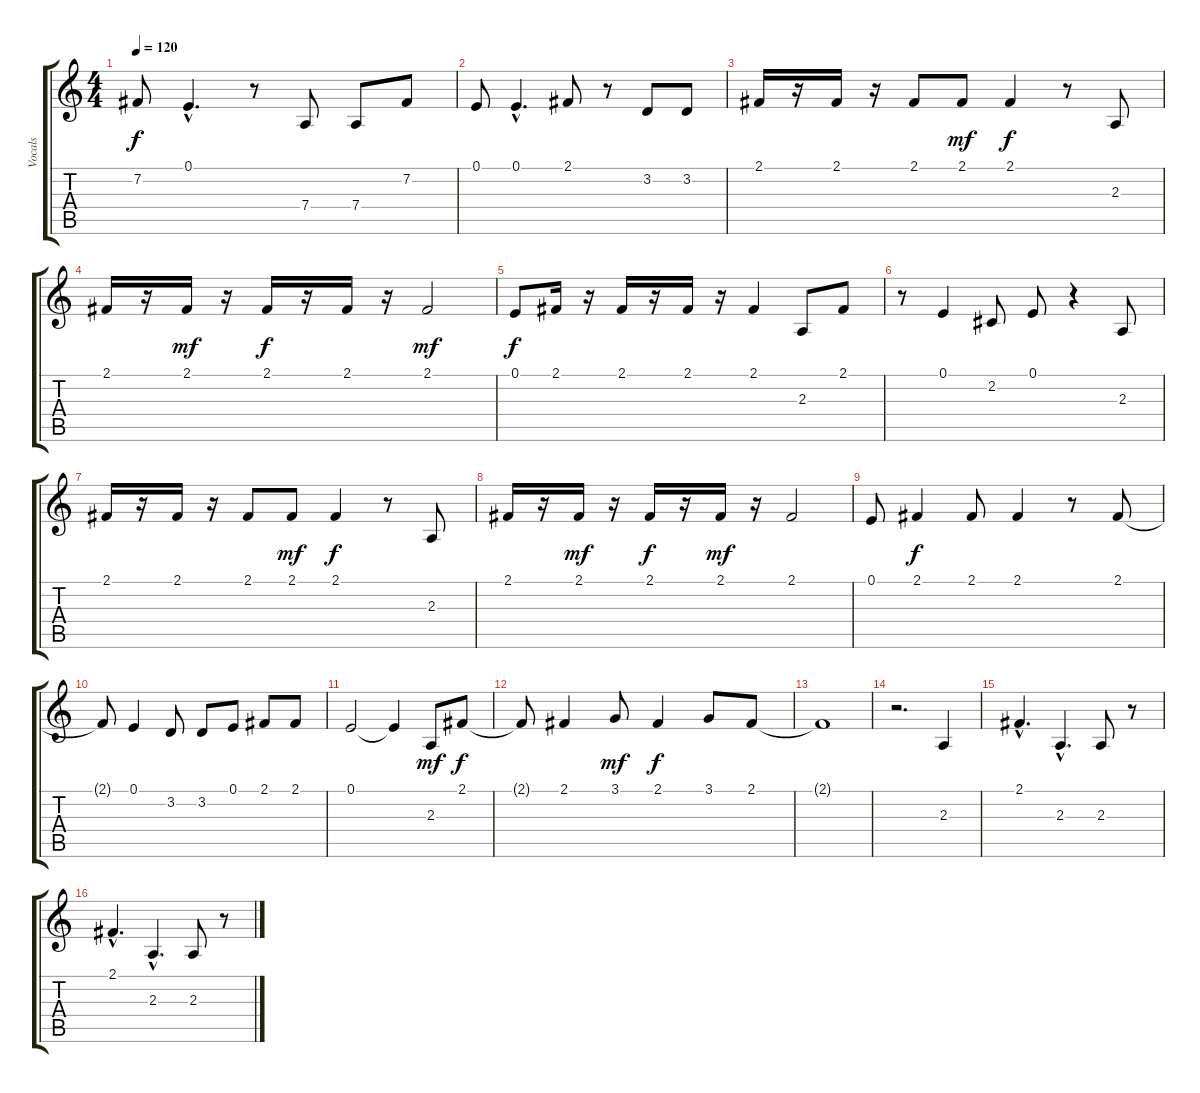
\track ("Vocals" "Vocals") {instrument flute}
\staff {score tabs}
\tuning (E4 B3 G3 D3 A2 E2) {hide}
\ts (4 4)
\tempo 120
\clef g2
\ks c
7.2{t}.8{dy f} 0.1{hac}.4{d} r.8 7.4.8 7.4.8 7.2.8 |
0.1.8 0.1{hac}.4{d} 2.1.8 r.8 3.2.8 3.2.8 |
2.1.16 r.16 2.1.16 r.16 2.1.8 2.1.8{dy mf} 2.1.4{dy f} r.8 2.3.8 |
2.1.16 r.16 2.1.16{dy mf} r.16 2.1.16{dy f} r.16 2.1.16 r.16 2.1.2{dy mf} |
0.1.8{dy f} 2.1.16 r.16 2.1.16 r.16 2.1.16 r.16 2.1.4 2.3.8 2.1.8 |
r.8 0.1.4 2.2.8 0.1.8 r.4 2.3.8 |
2.1.16 r.16 2.1.16 r.16 2.1.8 2.1.8{dy mf} 2.1.4{dy f} r.8 2.3.8 |
2.1.16 r.16 2.1.16{dy mf} r.16 2.1.16{dy f} r.16 2.1.16{dy mf} r.16 2.1.2 |
0.1.8 2.1.4{dy f} 2.1.8 2.1.4 r.8 2.1.8 |
2.1{t}.8 0.1.4 3.2.8 3.2.8 0.1.8 2.1.8 2.1.8 |
0.1.2 0.1{t}.4 2.3.8{dy mf} 2.1.8{dy f} |
2.1{t}.8 2.1.4 3.1.8{dy mf} 2.1.4{dy f} 3.1.8 2.1.8 |
2.1{t}.1 |
r.2{d} 2.3.4 |
2.1{hac}.4{d} 2.3{hac}.4{d} 2.3.8 r.8 |
2.1{hac}.4{d} 2.3{hac}.4{d} 2.3.8 r.8
